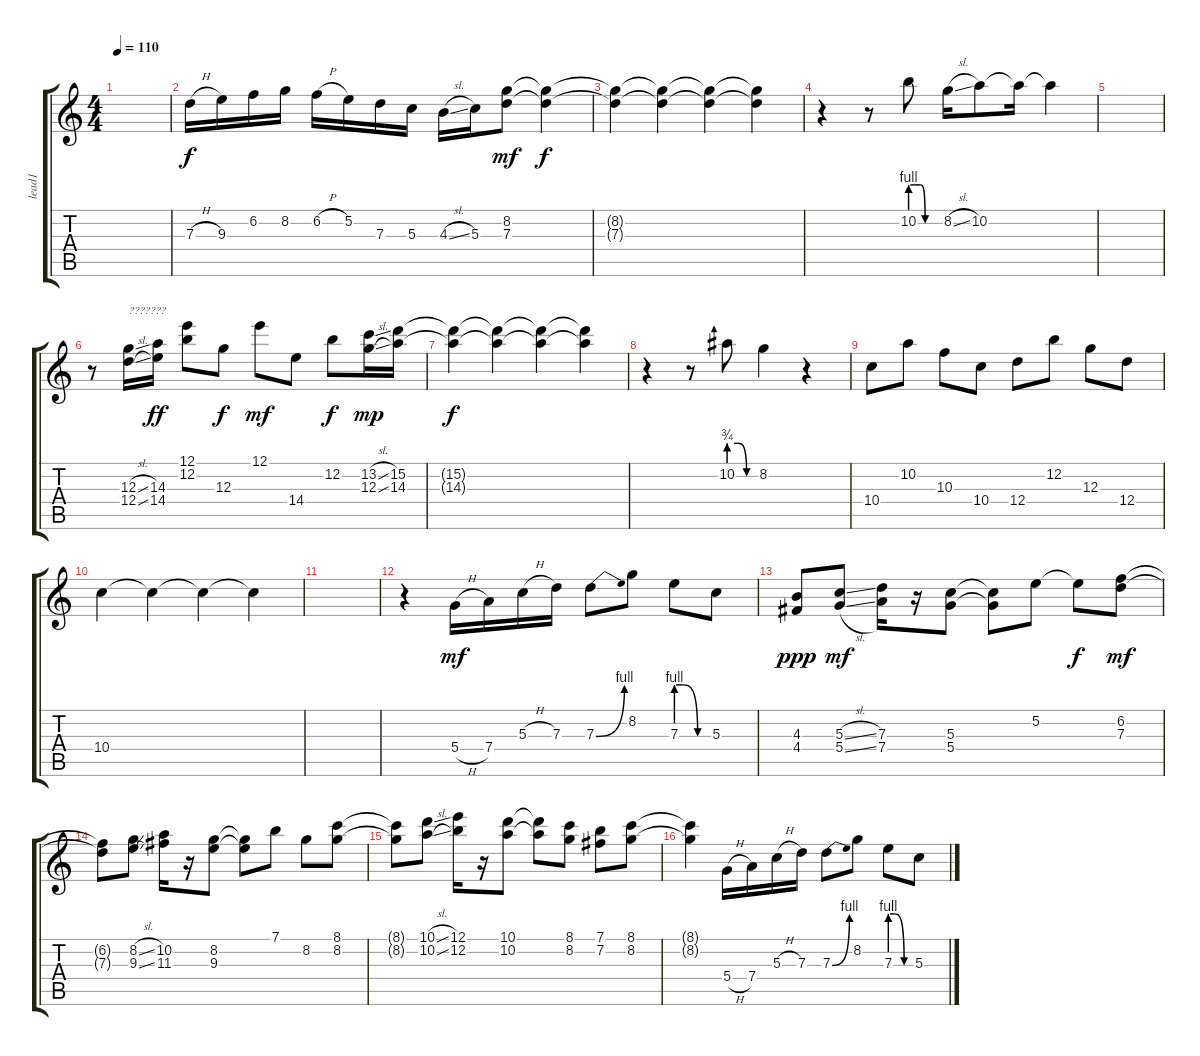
\track ("lead1" "lead1") {instrument electricguitarjazz}
\staff {score tabs}
\tuning (E4 B3 G3 D3 A2 E2) {hide}
\ts (4 4)
\tempo 110
\clef g2
\ks c
|
7.3{h}.16 9.3.16 6.2.16 8.2.16 6.2{h}.16 5.2.16 7.3.16 5.3.16 4.3{sl}.16 5.3.16 (8.2 7.3).8{dy mf} (8.2{t} 7.3{t}).4{dy f} |
(8.2{t} 7.3{t}).4 (8.2{t} 7.3{t}).4 (8.2{t} 7.3{t}).4 (8.2{t} 7.3{t}).4 |
r.4 r.8 10.2{be (custom 0 4 8 4 21 4 30 0 40 0 60 0)}.8 8.2{sl}.16 10.2.8 10.2{t}.16 10.2{t}.4 |
|
r.8 (12.3{sl} 12.4{sl}).16{txt "???????"} (14.3 14.4).16{dy ff} (12.1 12.2).8 12.3.8{dy f} 12.1.8{dy mf} 14.4.8 12.2.8{dy f} (13.2{sl} 12.3{sl}).16{dy mp} (15.2 14.3).16 |
(15.2{t} 14.3{t}).4{dy f} (15.2{t} 14.3{t}).4 (15.2{t} 14.3{t}).4 (15.2{t} 14.3{t}).4 |
r.4 r.8 10.2{be (custom 0 3 20 3 40 0 60 0)}.8 8.2.4 r.4 |
10.4.8 10.2.8 10.3.8 10.4.8 12.4.8 12.2.8 12.3.8 12.4.8 |
10.4.4 10.4{t}.4 10.4{t}.4 10.4{t}.4 |
|
r.4{volume 16} 5.4{h}.16{dy mf} 7.4.16 5.3{h}.16 7.3.16 7.3{be (bend 0 0 60 4)}.8 8.2.8 7.3{be (custom 0 4 12 4 40 0 60 0)}.8 5.3.8 |
(4.3 4.4).8{dy ppp} (5.3{sl} 5.4{sl}).8{dy mf} (7.3 7.4).16 r.16 (5.3 5.4).8 (5.3{t} 5.4{t}).8 5.2.8 5.2{t}.8{dy f} (6.2 7.3).8{dy mf} |
(6.2{t} 7.3{t}).8 (8.2{sl} 9.3{sl}).8 (10.2 11.3).16 r.16 (8.2 9.3).8 (8.2{t} 9.3{t}).8 7.1.8 8.2.8 (8.1 8.2).8 |
(8.1{t} 8.2{t}).8 (10.1{sl} 10.2{sl}).8 (12.1 12.2).16 r.16 (10.1 10.2).8 (10.1{t} 10.2{t}).8 (8.1 8.2).8 (7.1 7.2).8 (8.1 8.2).8 |
(8.1{t} 8.2{t}).4 5.4{h}.16 7.4.16 5.3{h}.16 7.3.16 7.3{be (bend 0 0 60 4)}.8 8.2.8 7.3{be (custom 0 4 12 4 40 0 60 0)}.8 5.3.8
